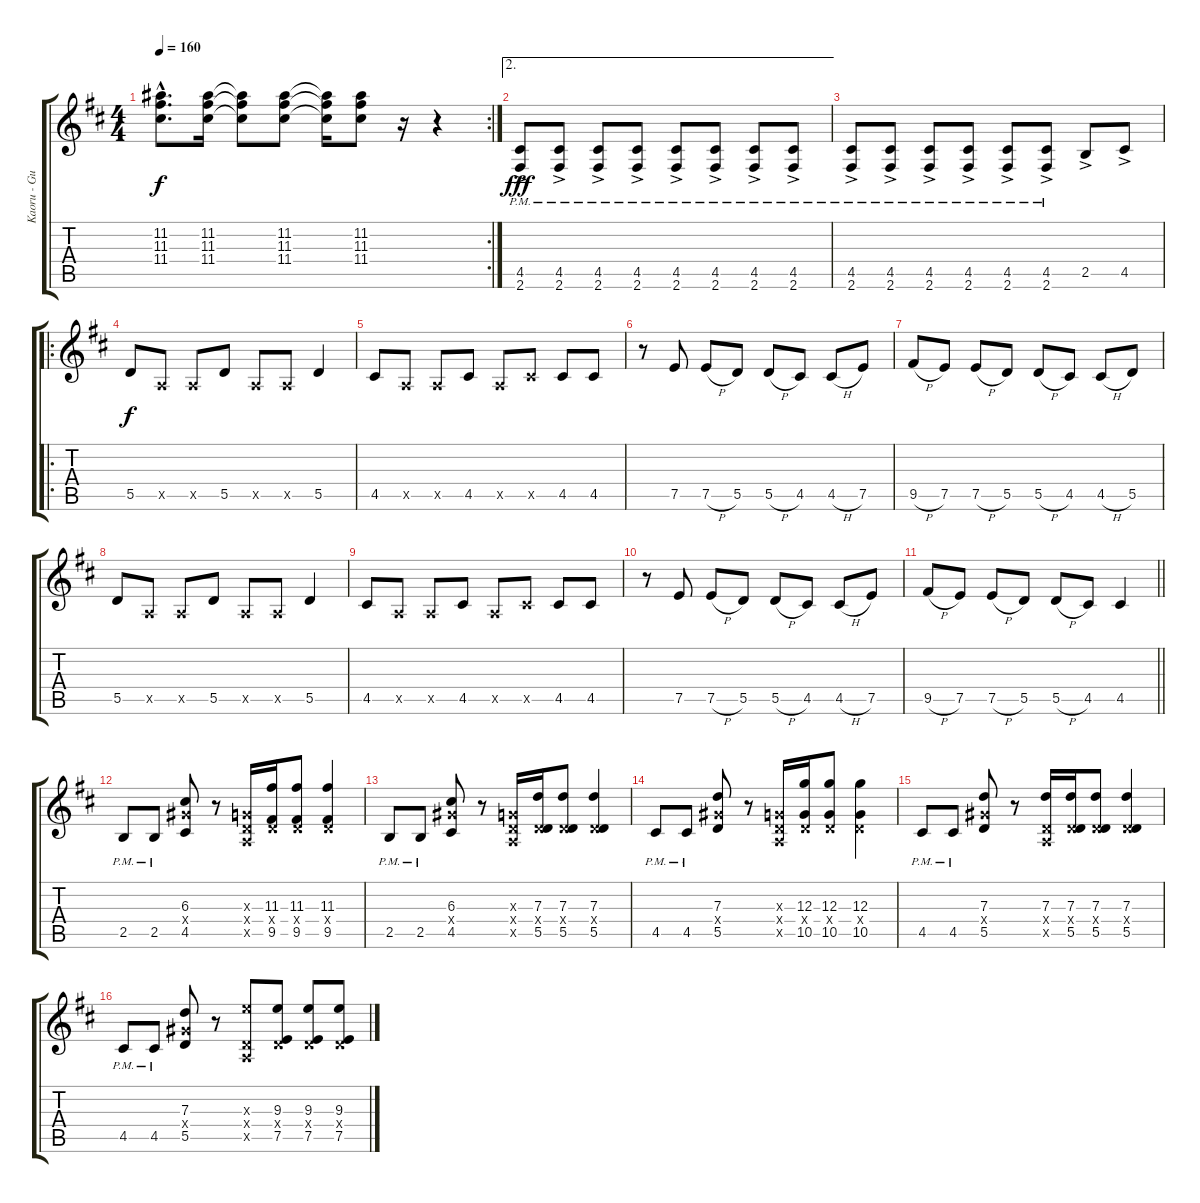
\track ("Kaoru - Guitar 1" "Kaoru - Gu") {instrument distortionguitar}
\staff {score tabs}
\tuning (E4 B3 G3 D3 A2 E2) {hide}
\rc 2
\ts (4 4)
\tempo 160
\clef g2
\ks d
(11.2{hac} 11.3{hac} 11.4{hac}).8{d dy f} (11.2 11.3 11.4).16 (11.2{t} 11.3{t} 11.4{t}).8 (11.2 11.3 11.4).8 (11.2{t} 11.3{t} 11.4{t}).16 (11.2 11.3 11.4).8 r.16 r.4 |
\ae 2
(4.5{ac pm} 2.6{ac pm}).8{dy fff} (4.5{ac pm} 2.6{ac pm}).8 (4.5{ac pm} 2.6{ac pm}).8 (4.5{ac pm} 2.6{ac pm}).8 (4.5{ac pm} 2.6{ac pm}).8 (4.5{ac pm} 2.6{ac pm}).8 (4.5{ac pm} 2.6{ac pm}).8 (4.5{ac pm} 2.6{ac pm}).8 |
(4.5{ac pm} 2.6{ac pm}).8 (4.5{ac pm} 2.6{ac pm}).8 (4.5{ac pm} 2.6{ac pm}).8 (4.5{ac pm} 2.6{ac pm}).8 (4.5{ac pm} 2.6{ac pm}).8 (4.5{ac pm} 2.6{ac pm}).8 2.5{ac}.8 4.5{ac}.8 |
\ro
5.5.8{dy f volume 14} 0.5{x}.8 0.5{x}.8 5.5.8 0.5{x}.8 0.5{x}.8 5.5.4 |
4.5.8 0.5{x}.8 0.5{x}.8 4.5.8 0.5{x}.8 4.5{x}.8 4.5.8 4.5.8 |
r.8 7.5.8 7.5{h}.8 5.5.8 5.5{h}.8 4.5.8 4.5{h}.8 7.5.8 |
9.5{h}.8 7.5.8 7.5{h}.8 5.5.8 5.5{h}.8 4.5.8 4.5{h}.8 5.5.8 |
5.5.8 0.5{x}.8 0.5{x}.8 5.5.8 0.5{x}.8 0.5{x}.8 5.5.4 |
4.5.8 0.5{x}.8 0.5{x}.8 4.5.8 0.5{x}.8 4.5{x}.8 4.5.8 4.5.8 |
r.8 7.5.8 7.5{h}.8 5.5.8 5.5{h}.8 4.5.8 4.5{h}.8 7.5.8 |
\barLineRight lightlight
9.5{h}.8 7.5.8 7.5{h}.8 5.5.8 5.5{h}.8 4.5.8 4.5.4 |
2.5{pm}.8 2.5{pm}.8 (6.3 6.4{x} 4.5).8 r.8 (0.3{x} 0.4{x} 0.5{x}).16 (11.3 0.4{x} 9.5).16 (11.3 0.4{x} 9.5).8 (11.3 0.4{x} 9.5).4 |
2.5{pm}.8 2.5{pm}.8 (6.3 6.4{x} 4.5).8 r.8 (0.3{x} 0.4{x} 0.5{x}).16 (7.3 0.4{x} 5.5).16 (7.3 0.4{x} 5.5).8 (7.3 0.4{x} 5.5).4 |
4.5{pm}.8 4.5{pm}.8 (7.3 6.4{x} 5.5).8 r.8 (0.3{x} 0.4{x} 0.5{x}).16 (12.3 0.4{x} 10.5).16 (12.3 0.4{x} 10.5).8 (12.3 0.4{x} 10.5).4 |
4.5{pm}.8 4.5{pm}.8 (7.3 6.4{x} 5.5).8 r.8 (7.3 0.4{x} 0.5{x}).16 (7.3 0.4{x} 5.5).16 (7.3 0.4{x} 5.5).8 (7.3 0.4{x} 5.5).4 |
4.5{pm}.8 4.5{pm}.8 (7.3 6.4{x} 5.5).8 r.8 (9.3{x} 0.4{x} 0.5{x}).8 (9.3 0.4{x} 7.5).8 (9.3 0.4{x} 7.5).8 (9.3 0.4{x} 7.5).8
